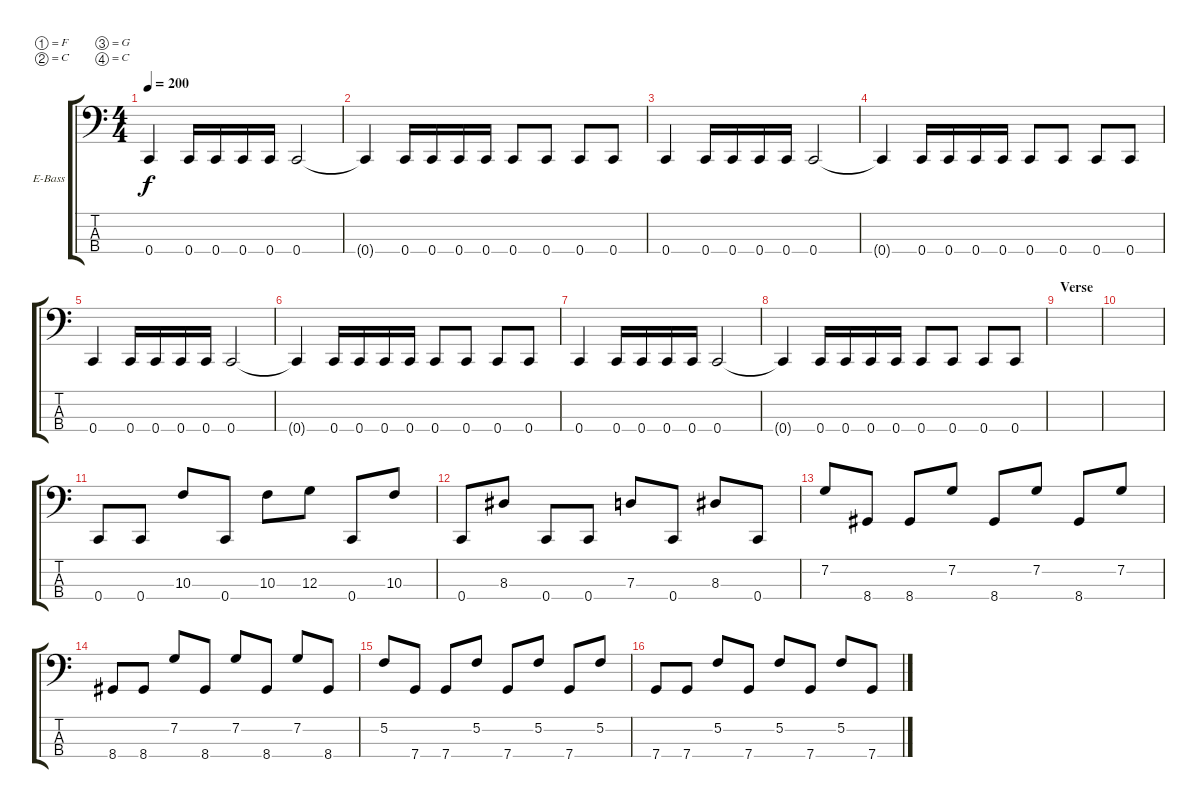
\defaultSystemsLayout 4
\bracketExtendMode groupsimilarinstruments
\firstSystemTrackNameOrientation horizontal
\otherSystemsTrackNameOrientation horizontal
\track ("Electric Bass" "E-Bass") {instrument electricbassfinger}
\staff {score tabs}
\tuning (F2 C2 G1 C1)
\ts (4 4)
\tempo 200
\clef f4
\ks c
0.4.4{dy f} 0.4.16 0.4.16 0.4.16 0.4.16 0.4.2 |
0.4{t}.4 0.4.16 0.4.16 0.4.16 0.4.16 0.4.8 0.4.8 0.4.8 0.4.8 |
0.4.4 0.4.16 0.4.16 0.4.16 0.4.16 0.4.2 |
0.4{t}.4 0.4.16 0.4.16 0.4.16 0.4.16 0.4.8 0.4.8 0.4.8 0.4.8 |
0.4.4 0.4.16 0.4.16 0.4.16 0.4.16 0.4.2 |
0.4{t}.4 0.4.16 0.4.16 0.4.16 0.4.16 0.4.8 0.4.8 0.4.8 0.4.8 |
0.4.4 0.4.16 0.4.16 0.4.16 0.4.16 0.4.2 |
0.4{t}.4 0.4.16 0.4.16 0.4.16 0.4.16 0.4.8 0.4.8 0.4.8 0.4.8 |
\section ("" "Verse")
|
|
0.4.8 0.4.8 10.3.8 0.4.8 10.3.8 12.3.8 0.4.8 10.3.8 |
0.4.8 8.3.8 0.4.8 0.4.8 7.3.8 0.4.8 8.3.8 0.4.8 |
7.2.8 8.4.8 8.4.8 7.2.8 8.4.8 7.2.8 8.4.8 7.2.8 |
8.4.8 8.4.8 7.2.8 8.4.8 7.2.8 8.4.8 7.2.8 8.4.8 |
5.2.8 7.4.8 7.4.8 5.2.8 7.4.8 5.2.8 7.4.8 5.2.8 |
7.4.8 7.4.8 5.2.8 7.4.8 5.2.8 7.4.8 5.2.8 7.4.8
